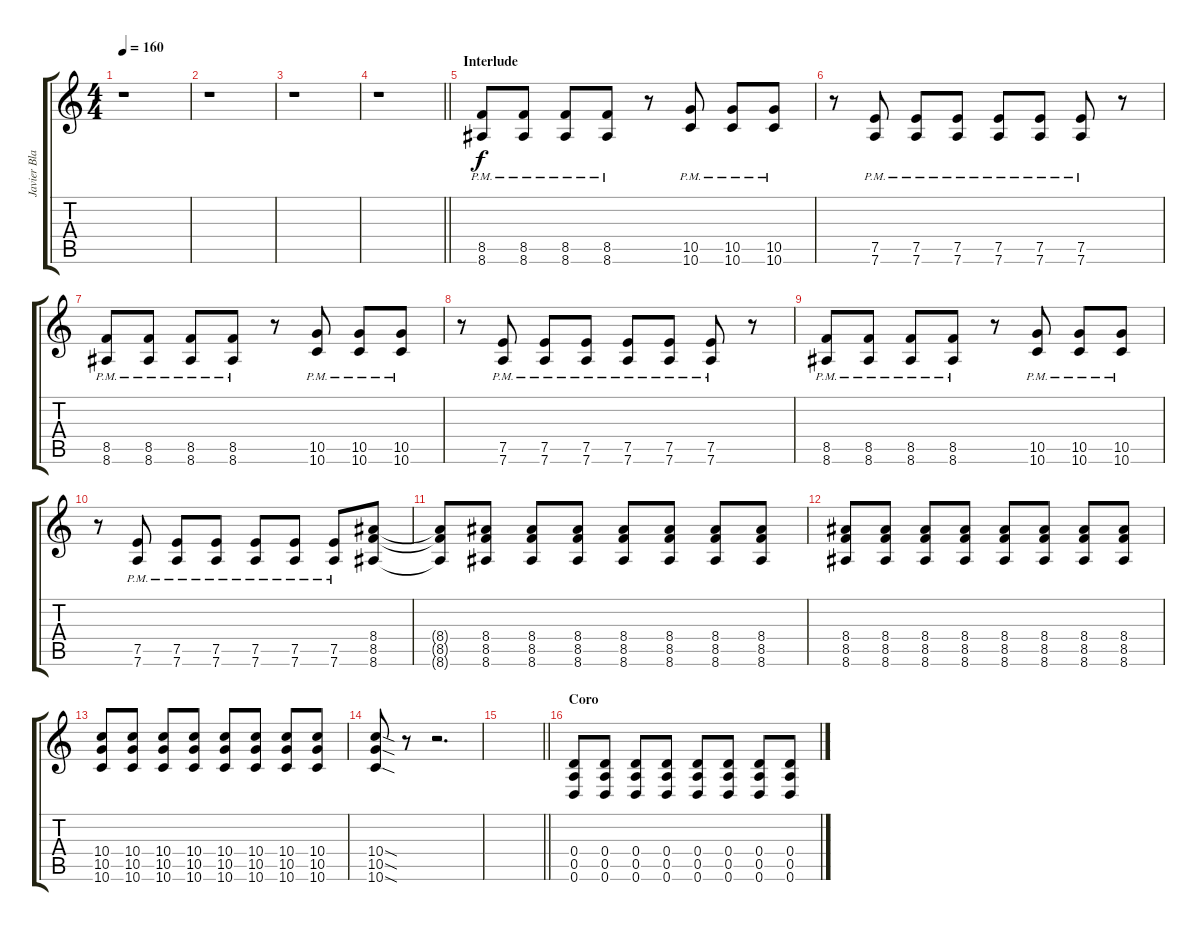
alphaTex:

\track ("Javier Blake" "Javier Bla") {instrument distortionguitar}
\staff {score tabs}
\tuning (E4 B3 G3 D3 A2 D2) {hide}
\ts (4 4)
\tempo 160
\clef g2
\ks c
r.1{dy f} |
r.1 |
r.1 |
\barLineRight lightlight
r.1 |
\section ("" "Interlude")
(8.5{pm} 8.6{pm}).8 (8.5{pm} 8.6{pm}).8 (8.5{pm} 8.6{pm}).8 (8.5{pm} 8.6{pm}).8 r.8 (10.5{pm} 10.6{pm}).8 (10.5{pm} 10.6{pm}).8 (10.5{pm} 10.6{pm}).8 |
r.8 (7.5{pm} 7.6{pm}).8 (7.5{pm} 7.6{pm}).8 (7.5{pm} 7.6{pm}).8 (7.5{pm} 7.6{pm}).8 (7.5{pm} 7.6{pm}).8 (7.5{pm} 7.6{pm}).8 r.8 |
(8.5{pm} 8.6{pm}).8 (8.5{pm} 8.6{pm}).8 (8.5{pm} 8.6{pm}).8 (8.5{pm} 8.6{pm}).8 r.8 (10.5{pm} 10.6{pm}).8 (10.5{pm} 10.6{pm}).8 (10.5{pm} 10.6{pm}).8 |
r.8 (7.5{pm} 7.6{pm}).8 (7.5{pm} 7.6{pm}).8 (7.5{pm} 7.6{pm}).8 (7.5{pm} 7.6{pm}).8 (7.5{pm} 7.6{pm}).8 (7.5{pm} 7.6{pm}).8 r.8 |
(8.5{pm} 8.6{pm}).8 (8.5{pm} 8.6{pm}).8 (8.5{pm} 8.6{pm}).8 (8.5{pm} 8.6{pm}).8 r.8 (10.5{pm} 10.6{pm}).8 (10.5{pm} 10.6{pm}).8 (10.5{pm} 10.6{pm}).8 |
r.8 (7.5{pm} 7.6{pm}).8 (7.5{pm} 7.6{pm}).8 (7.5{pm} 7.6{pm}).8 (7.5{pm} 7.6{pm}).8 (7.5{pm} 7.6{pm}).8 (7.5{pm} 7.6{pm}).8 (8.4 8.5 8.6).8 |
(8.4{t} 8.5{t} 8.6{t}).8 (8.4 8.5 8.6).8 (8.4 8.5 8.6).8 (8.4 8.5 8.6).8 (8.4 8.5 8.6).8 (8.4 8.5 8.6).8 (8.4 8.5 8.6).8 (8.4 8.5 8.6).8 |
(8.4 8.5 8.6).8 (8.4 8.5 8.6).8 (8.4 8.5 8.6).8 (8.4 8.5 8.6).8 (8.4 8.5 8.6).8 (8.4 8.5 8.6).8 (8.4 8.5 8.6).8 (8.4 8.5 8.6).8 |
(10.4 10.5 10.6).8 (10.4 10.5 10.6).8 (10.4 10.5 10.6).8 (10.4 10.5 10.6).8 (10.4 10.5 10.6).8 (10.4 10.5 10.6).8 (10.4 10.5 10.6).8 (10.4 10.5 10.6).8 |
(10.4{sod} 10.5{sod} 10.6{sod}).8 r.8 r.2{d} |
\barLineRight lightlight
|
\section ("" "Coro")
(0.4 0.5 0.6).8 (0.4 0.5 0.6).8 (0.4 0.5 0.6).8 (0.4 0.5 0.6).8 (0.4 0.5 0.6).8 (0.4 0.5 0.6).8 (0.4 0.5 0.6).8 (0.4 0.5 0.6).8
